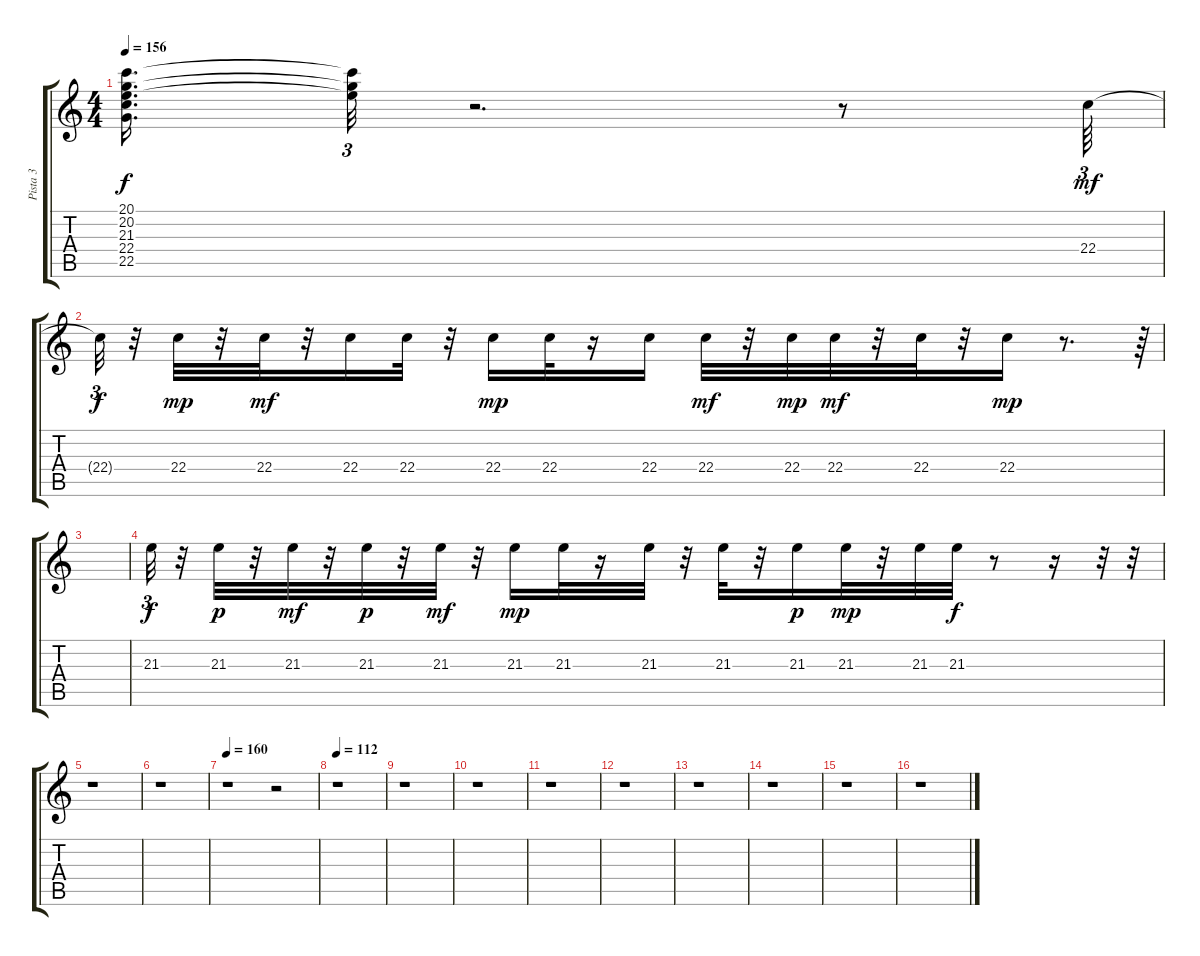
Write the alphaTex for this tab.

\track ("Pista 3" "Pista 3") {instrument acousticgrandpiano}
\staff {score tabs}
\tuning (E4 B3 G3 D3 A2 E2) {hide}
\ts (4 4)
\tempo 156
\clef g2
\ks c
(20.1{t} 20.2{t} 21.3{t} 22.4{t} 22.5{t}).16{d dy f} (20.1{t} 20.2{t} 21.3{t}).32{tu (3 2)} r.2{d} r.8 22.4.64{tu (3 2) dy mf} |
22.4{t}.32{tu (3 2) dy f} r.32 22.4.32{dy mp} r.32 22.4.32{dy mf} r.32 22.4.16 22.4.32 r.32 22.4.16{dy mp} 22.4.32 r.16 22.4.16 22.4.32{dy mf} r.32 22.4.32{dy mp} 22.4.32{dy mf} r.32 22.4.32 r.32 22.4.16{dy mp} r.8{d} r.64{tu (3 2)} |
|
21.3.32{tu (3 2) dy f} r.32 21.3.32{dy p} r.32 21.3.32{dy mf} r.32 21.3.32{dy p} r.32 21.3.32{dy mf} r.32 21.3.16{dy mp} 21.3.32 r.16 21.3.32 r.32 21.3.32 r.32 21.3.16{dy p} 21.3.32{dy mp} r.32 21.3.32 21.3.32{dy f} r.8 r.16 r.32{tu (3 2)} r.32{tu (3 2)} |
r.1 |
r.1 |
\tempo 160
r.1 r.2 |
\tempo 112
r.1 |
r.1 |
r.1 |
r.1 |
r.1 |
r.1 |
r.1 |
r.1 |
r.1
